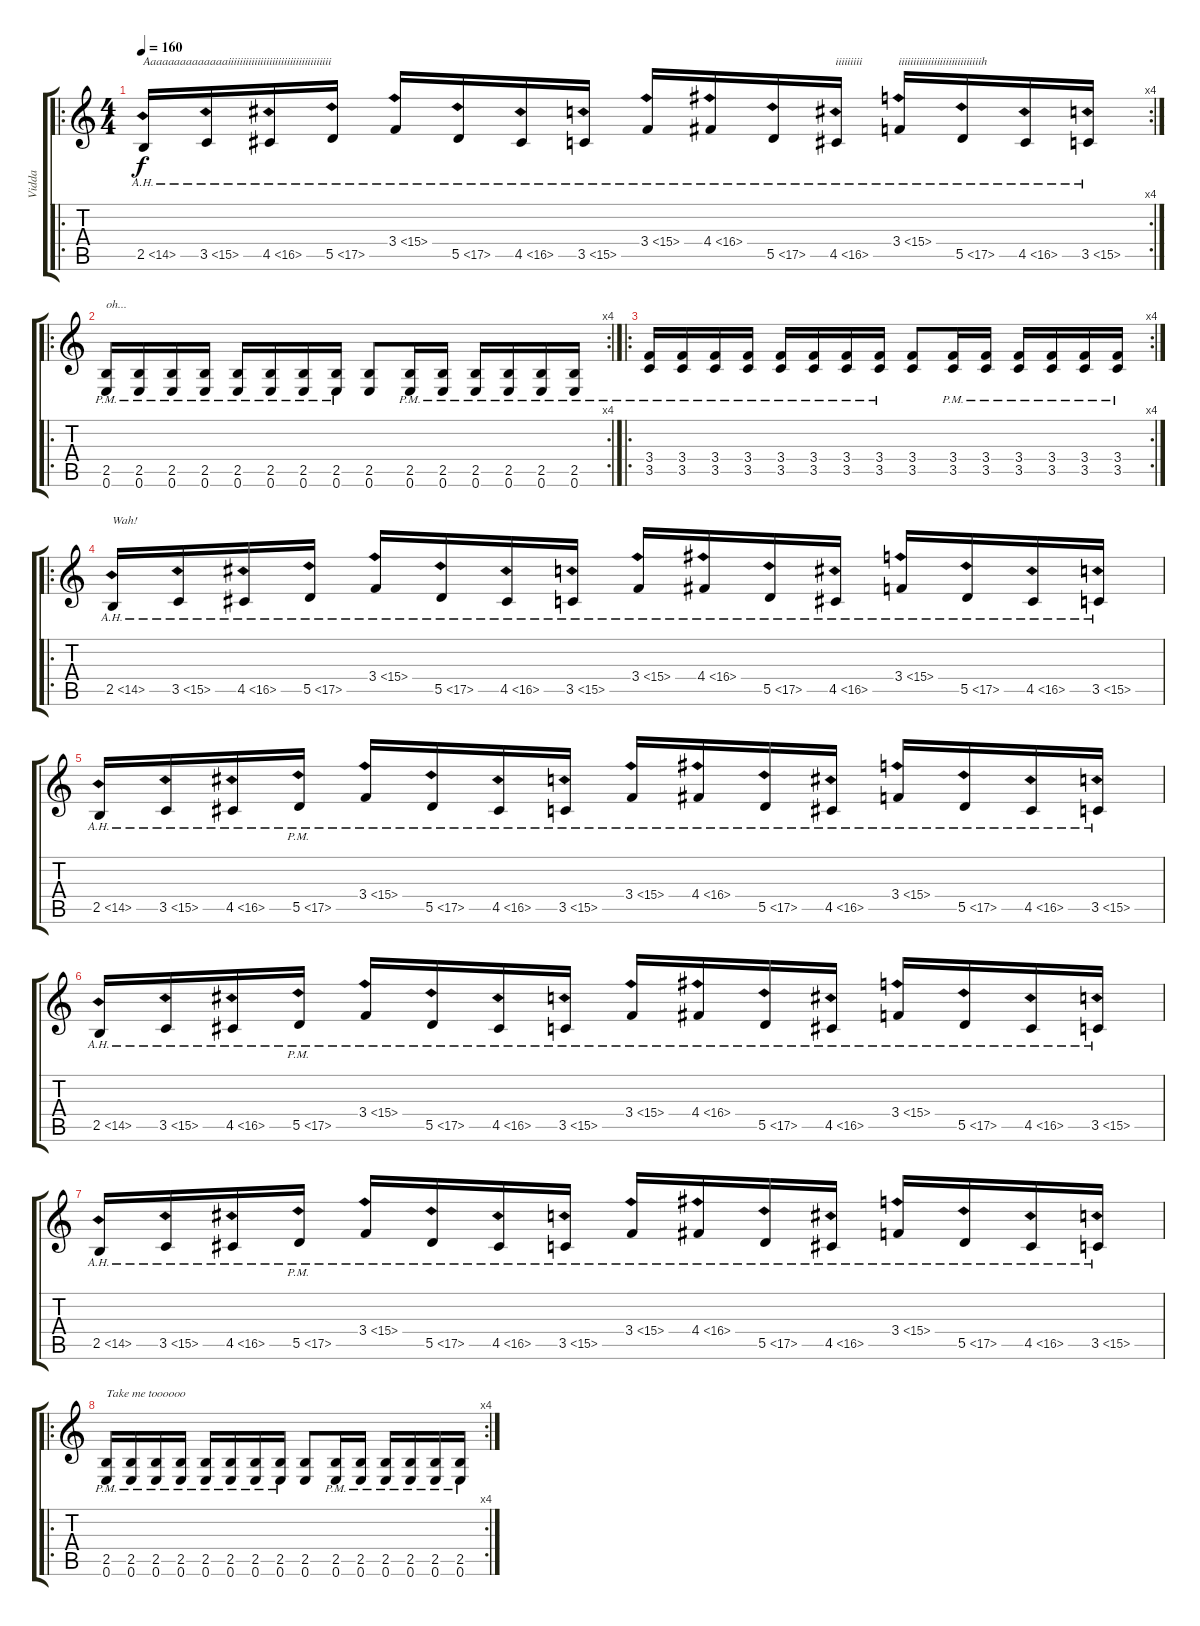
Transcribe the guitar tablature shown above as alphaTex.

\track ("Vidda" "Vidda") {instrument overdrivenguitar}
\staff {score tabs}
\tuning (E4 B3 G3 D3 A2 E2) {hide}
\ro
\rc 4
\ts (4 4)
\tempo 160
\clef g2
\ks c
2.5{ah 12}.16{txt "Aaaaaaaaaaaaaaiiiiiiiiiiiiiiiiiiiiiiiiiiiiiiiiiii" dy f instrument overdrivenguitar} 3.5{ah 12}.16 4.5{ah 12}.16 5.5{ah 12}.16 3.4{ah 12}.16 5.5{ah 12}.16 4.5{ah 12}.16 3.5{ah 12}.16 3.4{ah 12}.16 4.4{ah 12}.16 5.5{ah 12}.16 4.5{ah 12}.16{txt "iiiiiiiii"} 3.4{ah 12}.16{txt "iiiiiiiiiiiiiiiiiiiiiiiiiiiih"} 5.5{ah 12}.16 4.5{ah 12}.16 3.5{ah 12}.16 |
\ro
\rc 4
(2.5 0.6{pm}).16{txt "oh..."} (2.5 0.6{pm}).16 (2.5 0.6{pm}).16 (2.5 0.6{pm}).16 (2.5 0.6{pm}).16 (2.5 0.6{pm}).16 (2.5 0.6{pm}).16 (2.5 0.6{pm}).16 (2.5 0.6).8 (2.5 0.6{pm}).16 (2.5 0.6{pm}).16 (2.5 0.6{pm}).16 (2.5 0.6{pm}).16 (2.5 0.6{pm}).16 (2.5 0.6{pm}).16 |
\ro
\rc 4
(3.4{pm} 3.5{pm}).16 (3.4{pm} 3.5{pm}).16 (3.4{pm} 3.5{pm}).16 (3.4{pm} 3.5{pm}).16 (3.4{pm} 3.5{pm}).16 (3.4{pm} 3.5{pm}).16 (3.4{pm} 3.5{pm}).16 (3.4{pm} 3.5{pm}).16 (3.4 3.5).8 (3.4{pm} 3.5{pm}).16 (3.4{pm} 3.5{pm}).16 (3.4{pm} 3.5{pm}).16 (3.4{pm} 3.5{pm}).16 (3.4{pm} 3.5{pm}).16 (3.4{pm} 3.5{pm}).16 |
\ro
2.5{ah 12}.16{txt "Wah!"} 3.5{ah 12}.16 4.5{ah 12}.16 5.5{ah 12}.16 3.4{ah 12}.16 5.5{ah 12}.16 4.5{ah 12}.16 3.5{ah 12}.16 3.4{ah 12}.16 4.4{ah 12}.16 5.5{ah 12}.16 4.5{ah 12}.16 3.4{ah 12}.16 5.5{ah 12}.16 4.5{ah 12}.16 3.5{ah 12}.16 |
2.5{ah 12}.16 3.5{ah 12}.16 4.5{ah 12}.16 5.5{ah 12 pm}.16 3.4{ah 12}.16 5.5{ah 12}.16 4.5{ah 12}.16 3.5{ah 12}.16 3.4{ah 12}.16 4.4{ah 12}.16 5.5{ah 12}.16 4.5{ah 12}.16 3.4{ah 12}.16 5.5{ah 12}.16 4.5{ah 12}.16 3.5{ah 12}.16 |
2.5{ah 12}.16 3.5{ah 12}.16 4.5{ah 12}.16 5.5{ah 12 pm}.16 3.4{ah 12}.16 5.5{ah 12}.16 4.5{ah 12}.16 3.5{ah 12}.16 3.4{ah 12}.16 4.4{ah 12}.16 5.5{ah 12}.16 4.5{ah 12}.16 3.4{ah 12}.16 5.5{ah 12}.16 4.5{ah 12}.16 3.5{ah 12}.16 |
2.5{ah 12}.16 3.5{ah 12}.16 4.5{ah 12}.16 5.5{ah 12 pm}.16 3.4{ah 12}.16 5.5{ah 12}.16 4.5{ah 12}.16 3.5{ah 12}.16 3.4{ah 12}.16 4.4{ah 12}.16 5.5{ah 12}.16 4.5{ah 12}.16 3.4{ah 12}.16 5.5{ah 12}.16 4.5{ah 12}.16 3.5{ah 12}.16 |
\ro
\rc 4
(2.5{pm} 0.6{pm}).16{txt "Take me toooooo"} (2.5{pm} 0.6{pm}).16 (2.5{pm} 0.6{pm}).16 (2.5{pm} 0.6{pm}).16 (2.5{pm} 0.6{pm}).16 (2.5{pm} 0.6{pm}).16 (2.5{pm} 0.6{pm}).16 (2.5{pm} 0.6{pm}).16 (2.5 0.6).8 (2.5{pm} 0.6{pm}).16 (2.5{pm} 0.6{pm}).16 (2.5{pm} 0.6{pm}).16 (2.5{pm} 0.6{pm}).16 (2.5{pm} 0.6{pm}).16 (2.5{pm} 0.6{pm}).16
